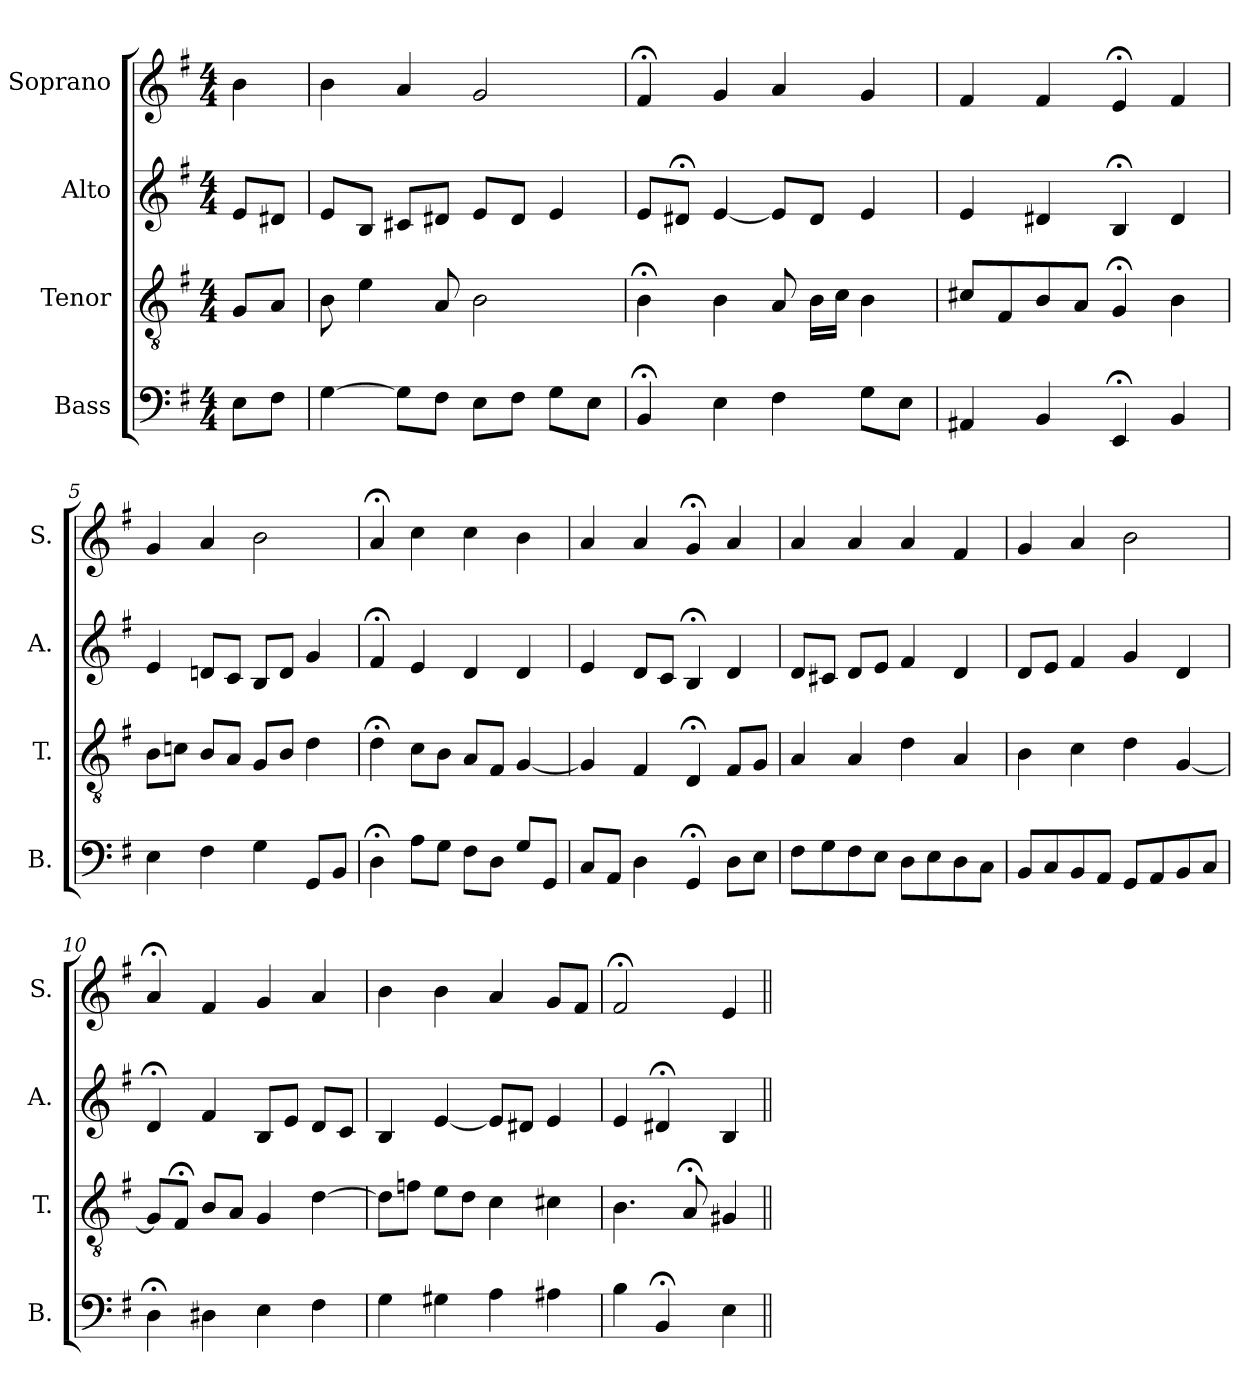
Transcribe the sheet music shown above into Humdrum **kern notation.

**kern	**kern	**kern	**kern
*part4	*part3	*part2	*part1
*staff4	*staff3	*staff2	*staff1
*I"Bass	*I"Tenor	*I"Alto	*I"Soprano
*I'B.	*I'T.	*I'A.	*I'S.
*clefF4	*clefGv2	*clefG2	*clefG2
*	*ITrd7c12	*	*
*k[f#]	*k[f#]	*k[f#]	*k[f#]
*G:	*G:	*G:	*G:
*M4/4	*M4/4	*M4/4	*M4/4
=1	=1	=1	=1
8E\L	8GG/L	8e/L	4b\
8F#\J	8AA/J	8d#X/J	.
=2	=2	=2	=2
[4G\	8BB\	8e/L	4b\
.	4E\	8B/J	.
8G\L]	.	8c#X/L	4a/
8F#\J	8AA/	8d#X/J	.
8E\L	2BB\	8e/L	2g/
8F#\J	.	8d#/J	.
8G\L	.	4e/	.
8E\J	.	.	.
=3	=3	=3	=3
4BB;</	4BB;<\	8e/L	4f#;</
.	.	8d#X;</J	.
4E\	4BB\	[4e/	4g/
4F#\	8AA/	8e/L]	4a/
.	16BB\LL	8d#/J	.
.	16C\JJ	.	.
8G\L	4BB\	4e/	4g/
8E\J	.	.	.
=4	=4	=4	=4
4AA#X/	8C#X/L	4e/	4f#/
.	8FF#/	.	.
4BB/	8BB/	4d#X/	4f#/
.	8AA/J	.	.
4EE;</	4GG;</	4B;</	4e;</
4BB/	4BB\	4d#/	4f#/
!!LO:LB:g=z
=5	=5	=5	=5
4E\	8BB\L	4e/	4g/
.	8Cn\J	.	.
4F#\	8BB/L	8dn/L	4a/
.	8AA/J	8c/J	.
4G\	8GG/L	8B/L	2b\
.	8BB/J	8d/J	.
8GG/L	4D\	4g/	.
8BB/J	.	.	.
=6	=6	=6	=6
4D;<\	4D;<\	4f#;</	4a;</
8A\L	8C\L	4e/	4cc\
8G\J	8BB\J	.	.
8F#\L	8AA/L	4d/	4cc\
8D\J	8FF#/J	.	.
8G/L	[4GG/	4d/	4b\
8GG/J	.	.	.
=7	=7	=7	=7
8C/L	4GG/]	4e/	4a/
8AA/J	.	.	.
4D\	4FF#/	8d/L	4a/
.	.	8c/J	.
4GG;</	4DD;</	4B;</	4g;</
8D\L	8FF#/L	4d/	4a/
8E\J	8GG/J	.	.
=8	=8	=8	=8
8F#\L	4AA/	8d/L	4a/
8G\	.	8c#X/J	.
8F#\	4AA/	8d/L	4a/
8E\J	.	8e/J	.
8D\L	4D\	4f#/	4a/
8E\	.	.	.
8D\	4AA/	4d/	4f#/
8C\J	.	.	.
!!LO:PB:g=z
=9	=9	=9	=9
8BB/L	4BB\	8d/L	4g/
8C/	.	8e/J	.
8BB/	4C\	4f#/	4a/
8AA/J	.	.	.
8GG/L	4D\	4g/	2b\
8AA/	.	.	.
8BB/	[4GG/	4d/	.
8C/J	.	.	.
=10	=10	=10	=10
4D;<\	8GG/L]	4d;</	4a;</
.	8FF#;</J	.	.
4D#X\	8BB/L	4f#/	4f#/
.	8AA/J	.	.
4E\	4GG/	8B/L	4g/
.	.	8e/J	.
4F#\	[4D\	8d/L	4a/
.	.	8c/J	.
=11	=11	=11	=11
4G\	8D\L]	4B/	4b\
.	8Fn\J	.	.
4G#X\	8E\L	[4e/	4b\
.	8D\J	.	.
4A\	4C\	8e/L]	4a/
.	.	8d#X/J	.
4A#X\	4C#X\	4e/	8g/L
.	.	.	8f#/J
=12	=12	=12	=12
4B\	4.BB\	4e/	2f#;</
4BB;</	.	4d#X;</	.
.	8AA;</	.	.
4E\	4GG#X/	4B/	4e/
=||	=||	=||	=||
*-	*-	*-	*-
